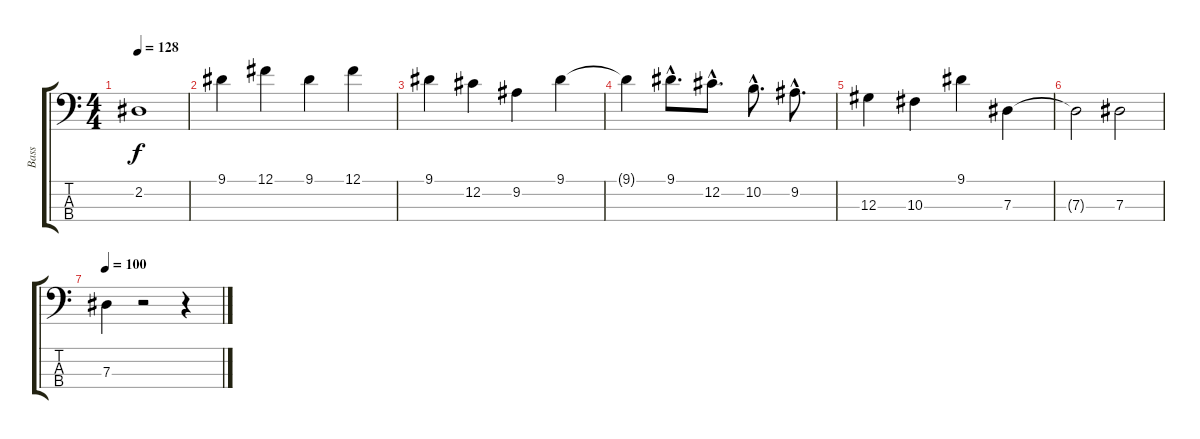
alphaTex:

\track ("Bass" "Bass") {instrument electricbasspick}
\staff {score tabs}
\tuning (Gb2 Db2 Ab1 Eb1) {hide}
\ts (4 4)
\tempo 128
\clef f4
\ks c
2.2.1{dy f} |
9.1.4 12.1.4 9.1.4 12.1.4 |
9.1.4 12.2.4 9.2.4 9.1.4 |
9.1{t}.4 9.1{hac}.8{d} 12.2{hac}.8{d} 10.2{hac}.8{d} 9.2{hac}.8{d} |
12.3.4 10.3.4 9.1.4 7.3.4 |
7.3{t}.2 7.3.2 |
\tempo 100
7.3.4 r.2 r.4
